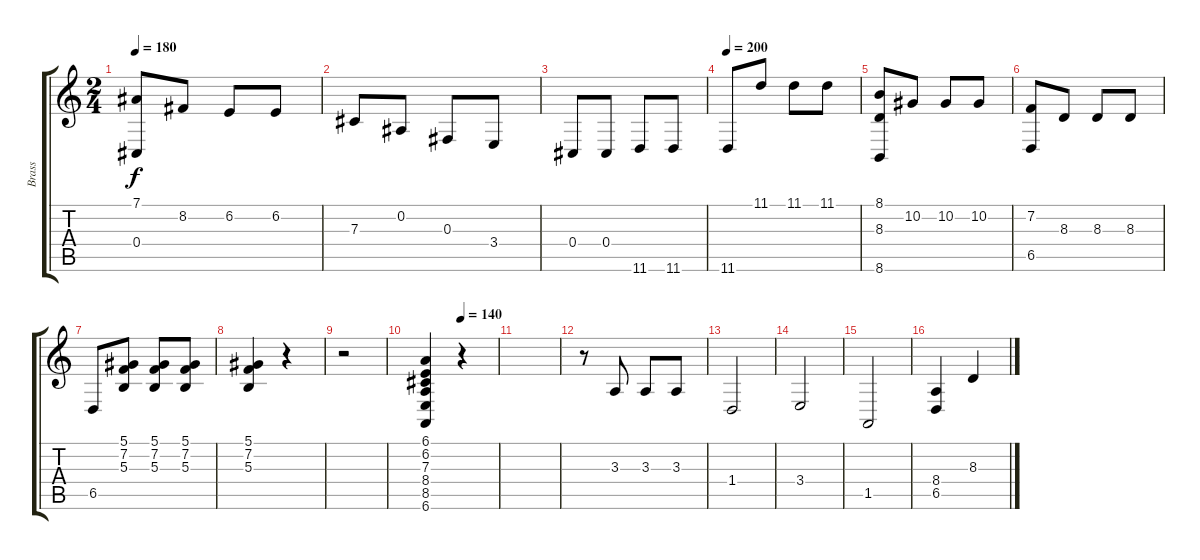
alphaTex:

\track ("Brass" "Brass") {instrument brasssection}
\staff {score tabs}
\tuning (Eb4 Bb3 Gb3 Db3 Ab2 Eb2) {hide}
\ts (2 4)
\tempo 180
\clef g2
\ks c
(7.1 0.4).8{dy f} 8.2.8 6.2.8 6.2.8 |
7.3.8 0.2.8 0.3.8 3.4.8 |
0.4.8 0.4.8 11.6.8 11.6.8 |
\tempo 200
11.6.8 11.1.8 11.1.8 11.1.8 |
(8.1 8.3 8.6).8 10.2.8 10.2.8 10.2.8 |
(7.2 6.5).8 8.3.8 8.3.8 8.3.8 |
6.5.8 (5.1 7.2 5.3).8 (5.1 7.2 5.3).8 (5.1 7.2 5.3).8 |
(5.1 7.2 5.3).4 r.4 |
r.2 |
\tempo (140 0.5)
(6.1 6.2 7.3 8.4 8.5 6.6).4 r.4 |
|
r.8 3.3.8 3.3.8 3.3.8 |
1.4.2 |
3.4.2 |
1.5.2 |
(8.4 6.5).4 8.3.4
